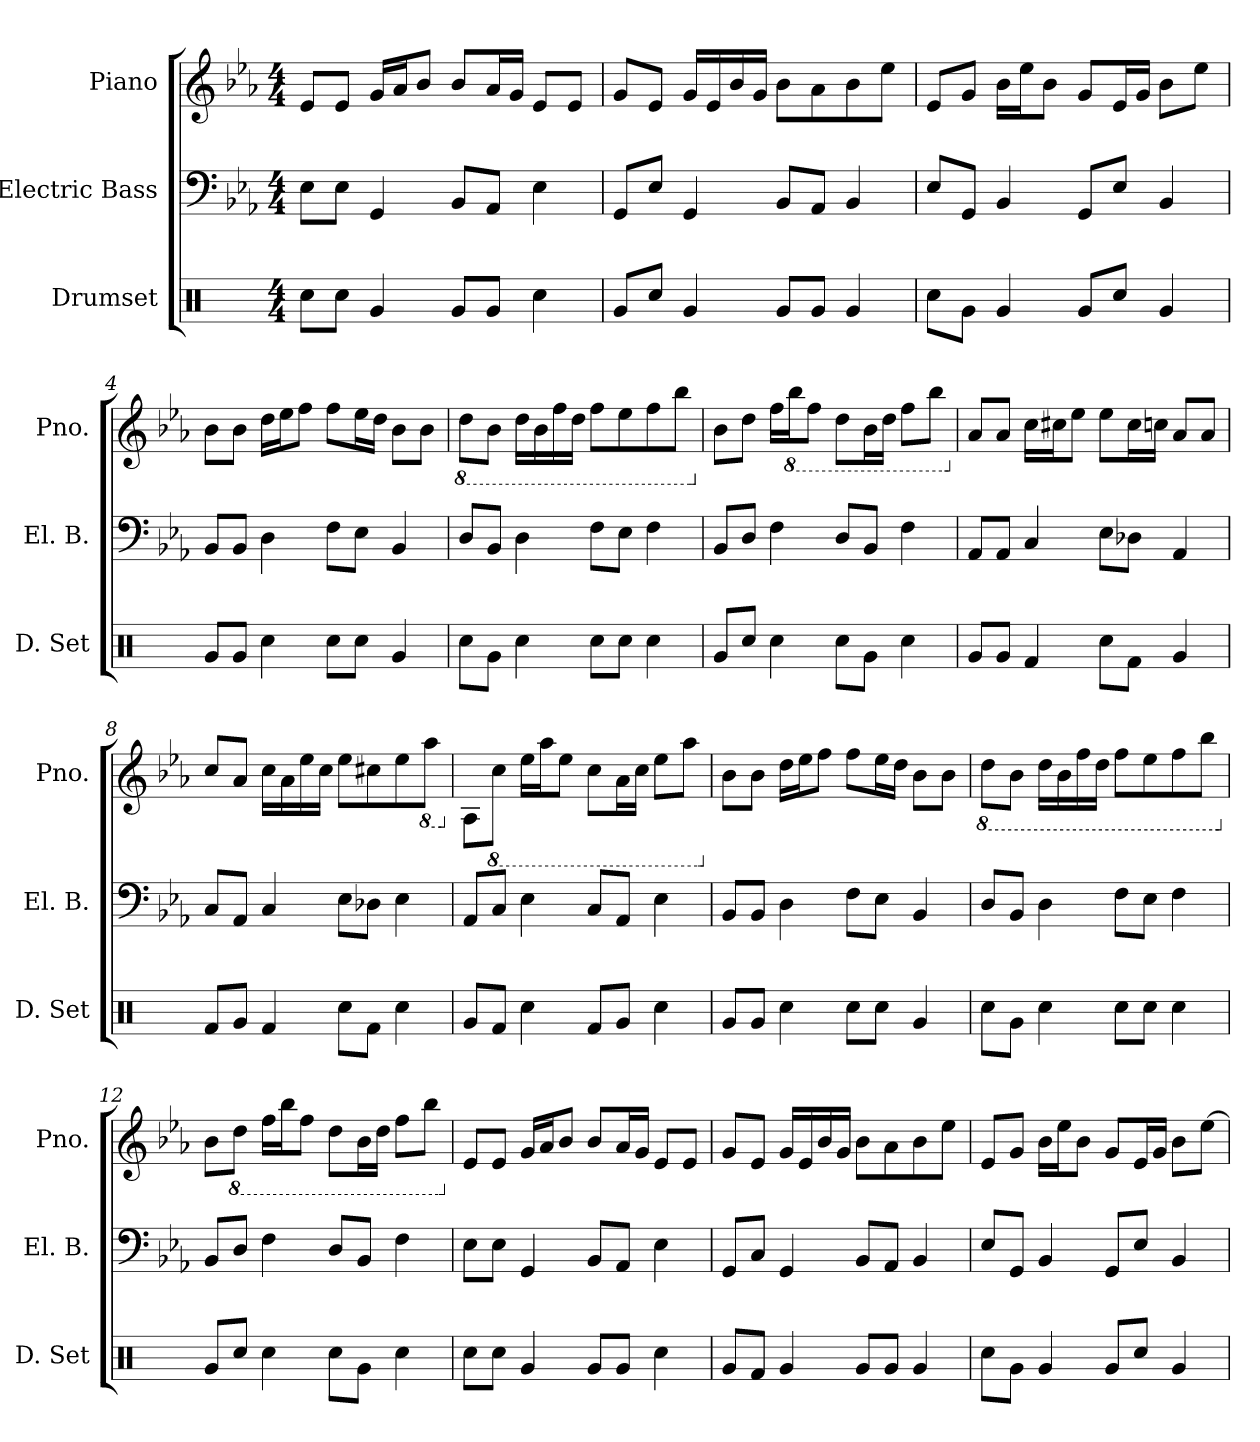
**kern	**kern	**kern
*part3	*part2	*part1
*staff3	*staff2	*staff1
*I"Drumset	*I"Electric Bass	*I"Piano
*I'D. Set	*I'El. B.	*I'Pno.
*clefX	*clefF4	*clefG2
*	*ITrd7c12	*
*k[]	*k[b-e-a-]	*k[b-e-a-]
*M4/4	*M4/4	*M4/4
=1	=1	=1
8Rcc\L	8EE-\L	8e-/L
8Rcc\J	8EE-\J	8e-/J
4Rg/	4GGG/	16g/LL
.	.	16a-/J
.	.	8b-/J
8Rg/L	8BBB-/L	8b-/L
8Rg/J	8AAA-/J	16a-/L
.	.	16g/JJ
4Rcc\	4EE-\	8e-/L
.	.	8e-/J
=2	=2	=2
8Rg/L	8GGG/L	8g/L
8Rcc/J	8EE-/J	8e-/J
4Rg/	4GGG/	16g/LL
.	.	16e-/
.	.	16b-/
.	.	16g/JJ
8Rg/L	8BBB-/L	8b-\L
8Rg/J	8AAA-/J	8a-\
4Rg/	4BBB-/	8b-\
.	.	8ee-\J
=3	=3	=3
8Rcc\L	8EE-/L	8e-/L
8Rg\J	8GGG/J	8g/J
4Rg/	4BBB-/	16b-\LL
.	.	16ee-\J
.	.	8b-\J
8Rg/L	8GGG/L	8g/L
8Rcc/J	8EE-/J	16e-/L
.	.	16g/JJ
4Rg/	4BBB-/	8b-\L
.	.	8ee-\J
=4	=4	=4
8Rg/L	8BBB-/L	8b-\L
8Rg/J	8BBB-/J	8b-\J
4Rcc\	4DD\	16dd\LL
.	.	16ee-\J
.	.	8ff\J
8Rcc\L	8FF\L	8ff\L
8Rcc\J	8EE-\J	16ee-\L
.	.	16dd\JJ
4Rg/	4BBB-/	8b-\L
.	.	8b-\J
!!LO:LB:g=z
=5	=5	=5
*	*	*8ba
8Rcc\L	8DD/L	8d\L
*	*	*8ba
8Rg\J	8BBB-/J	8B-\J
4Rcc\	4DD\	16d\LL
.	.	16B-\
.	.	16f\
.	.	16d\JJ
8Rcc\L	8FF\L	8f\L
8Rcc\J	8EE-\J	8e-\
4Rcc\	4FF\	8f\
.	.	8b-\J
=6	=6	=6
*	*	*X8ba
*	*	*X8ba
8Rg/L	8BBB-/L	8b-\L
8Rcc/J	8DD/J	8dd\J
4Rcc\	4FF\	16ff\LL
*	*	*8ba
.	.	16b-\J
*	*	*8ba
.	.	8f\J
8Rcc\L	8DD/L	8d\L
8Rg\J	8BBB-/J	16B-\L
.	.	16d\JJ
4Rcc\	4FF\	8f\L
.	.	8b-\J
=7	=7	=7
*	*	*X8ba
*	*	*X8ba
8Rg/L	8AAA-/L	8a-/L
8Rg/J	8AAA-/J	8a-/J
4Rf/	4CC/	16cc\LL
.	.	16cc#X\J
.	.	8ee-\J
8Rcc\L	8EE-\L	8ee-\L
8Rf\J	8DD-X\J	16cc#\L
.	.	16ccn\JJ
4Rg/	4AAA-/	8a-/L
.	.	8a-/J
=8	=8	=8
8Rf/L	8CC/L	8cc/L
8Rg/J	8AAA-/J	8a-/J
4Rf/	4CC/	16cc\LL
.	.	16a-\
.	.	16ee-\
.	.	16cc\JJ
8Rcc\L	8EE-\L	8ee-\L
8Rf\J	8DD-X\J	8cc#X\
4Rcc\	4EE-\	8ee-\
*	*	*8ba
*	*	*8ba
.	.	8a-\J
!!LO:LB:g=z
=9	=9	=9
*	*	*X8ba
8Rg/L	8AAA-/L	8A-\L
*	*	*X8ba
*	*	*8ba
8Rf/J	8CC/J	8c\J
4Rcc\	4EE-\	16e-\LL
.	.	16a-\J
.	.	8e-\J
8Rf/L	8CC/L	8c\L
8Rg/J	8AAA-/J	16A-\L
.	.	16c\JJ
4Rcc\	4EE-\	8e-\L
.	.	8a-\J
=10	=10	=10
*	*	*X8ba
8Rg/L	8BBB-/L	8b-\L
8Rg/J	8BBB-/J	8b-\J
4Rcc\	4DD\	16dd\LL
.	.	16ee-\J
.	.	8ff\J
8Rcc\L	8FF\L	8ff\L
8Rcc\J	8EE-\J	16ee-\L
.	.	16dd\JJ
4Rg/	4BBB-/	8b-\L
.	.	8b-\J
=11	=11	=11
*	*	*8ba
8Rcc\L	8DD/L	8d\L
8Rg\J	8BBB-/J	8B-\J
4Rcc\	4DD\	16d\LL
.	.	16B-\
.	.	16f\
.	.	16d\JJ
8Rcc\L	8FF\L	8f\L
8Rcc\J	8EE-\J	8e-\
4Rcc\	4FF\	8f\
.	.	8b-\J
=12	=12	=12
*	*	*X8ba
8Rg/L	8BBB-/L	8b-\L
*	*	*8ba
8Rcc/J	8DD/J	8d\J
4Rcc\	4FF\	16f\LL
.	.	16b-\J
.	.	8f\J
8Rcc\L	8DD/L	8d\L
8Rg\J	8BBB-/J	16B-\L
.	.	16d\JJ
4Rcc\	4FF\	8f\L
.	.	8b-\J
!!LO:PB:g=z
=13	=13	=13
*	*	*X8ba
8Rcc\L	8EE-\L	8e-/L
8Rcc\J	8EE-\J	8e-/J
4Rg/	4GGG/	16g/LL
.	.	16a-/J
.	.	8b-/J
8Rg/L	8BBB-/L	8b-/L
8Rg/J	8AAA-/J	16a-/L
.	.	16g/JJ
4Rcc\	4EE-\	8e-/L
.	.	8e-/J
=14	=14	=14
8Rg/L	8GGG/L	8g/L
8Rf/J	8CC/J	8e-/J
4Rg/	4GGG/	16g/LL
.	.	16e-/
.	.	16b-/
.	.	16g/JJ
8Rg/L	8BBB-/L	8b-\L
8Rg/J	8AAA-/J	8a-\
4Rg/	4BBB-/	8b-\
.	.	8ee-\J
=15	=15	=15
8Rcc\L	8EE-/L	8e-/L
8Rg\J	8GGG/J	8g/J
4Rg/	4BBB-/	16b-\LL
.	.	16ee-\J
.	.	8b-\J
8Rg/L	8GGG/L	8g/L
8Rcc/J	8EE-/J	16e-/L
.	.	16g/JJ
4Rg/	4BBB-/	8b-\L
.	.	[8ee-\J
=	=	=
*-	*-	*-
